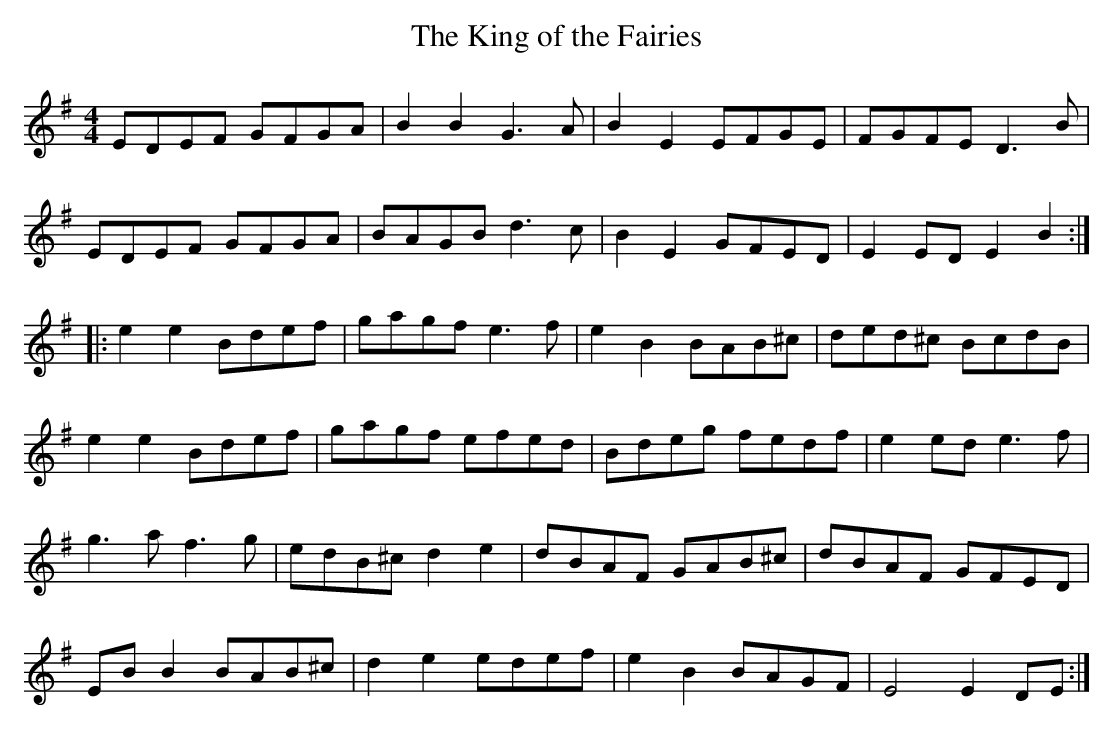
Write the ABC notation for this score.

X:1
T:The King of the Fairies
M:4/4
K:Em
L:1/8
EDEF GFGA|B2 B2 G3 A|B2 E2 EFGE|FGFE D3 B|
EDEF GFGA|BAGB d3 c|B2 E2 GFED|E2 ED E2 B2 ::
e2 e2 Bdef|gagf e3 f|e2 B2 BAB^c|ded^c BcdB|
e2 e2 Bdef|gagf efed|Bdeg fedf|e2 ed e3 f |
g3 a f3 g |edB^c d2 e2|dBAF GAB^c|dBAF GFED|
EB B2 BAB^c|d2 e2 edef|e2 B2 BAGF|E4 E2 DE:|
